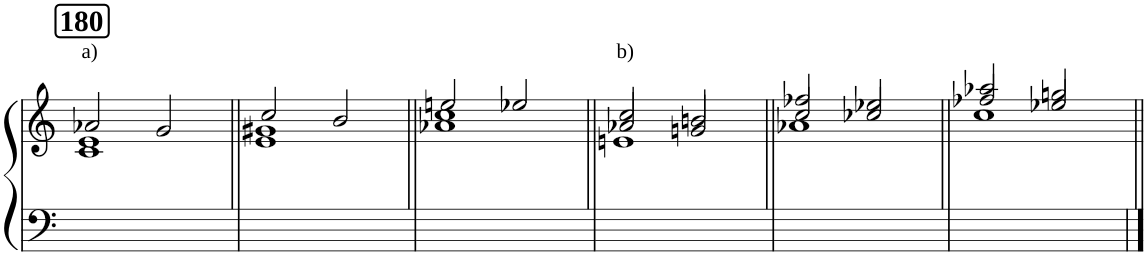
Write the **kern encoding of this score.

**kern	**kern
*part1	*part1
*staff2	*staff1
*I"Piano	*
*I'Pno	*
*clefF4	*clefG2
*k[]	*k[]
*M1/1	*M1/1
!!LO:REH:place=s1:a:B:cj:fs=14:t=180
=1	=1
*	*^
*	*	*^
!	!LO:TX:a:t=a)	!	!
1ryy	2a-X/	1e	1c
.	2g/	.	.
=2||	=2||	=2||	=2||
1ryy	2cc/	1g#X	1e
.	2b/	.	.
=3||	=3||	=3||	=3||
1ryy	2een/	1cc	1a-X
.	2ee-X/	.	.
=4||	=4||	=4||	=4||
!	!LO:TX:a:t=b)	!	!
1ryy	2cc/	2a-X/	1en
.	2bn/	2gn/	.
=5||	=5||	=5||	=5||
1ryy	2ff-X/	2cc/	1a-X
.	2ee-X/	2cc-X/	.
=6||	=6||	=6||	=6||
1ryy	2aa-X/	2ff-X/	1cc
.	2ggn/	2ee-X/	.
*	*v	*v	*v
=||	=||
*-	*-
